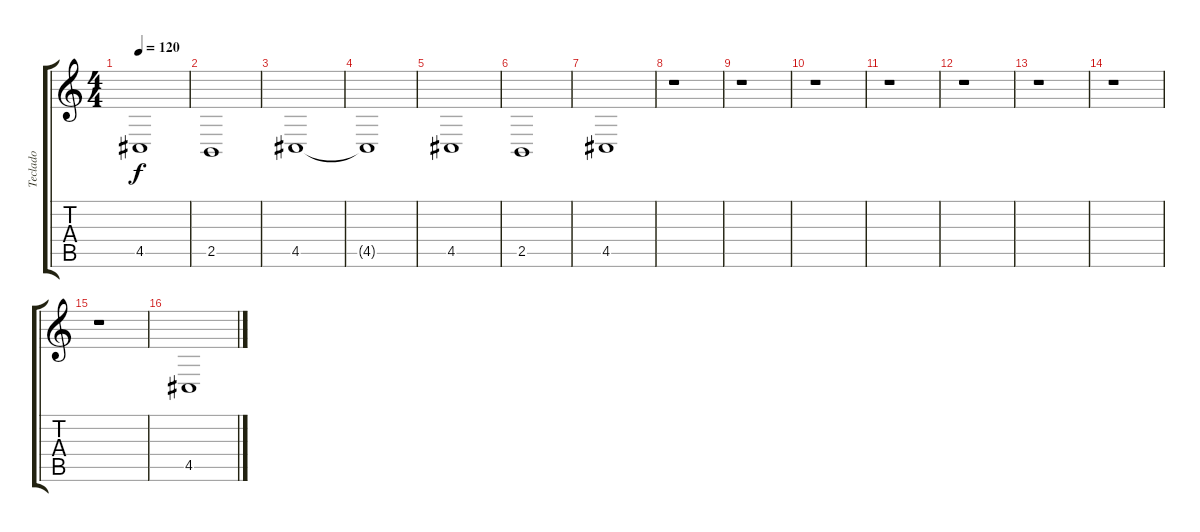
\track ("Teclado" "Teclado") {instrument voiceoohs}
\staff {score tabs}
\tuning (E4 B3 G3 D3 A2 E2) {hide}
\ts (4 4)
\tempo 120
\clef g2
\ks c
4.5.1{dy f} |
2.5.1 |
4.5.1 |
4.5{t}.1 |
4.5.1 |
2.5.1 |
4.5.1 |
r.1 |
r.1 |
r.1 |
r.1 |
r.1 |
r.1 |
r.1 |
r.1 |
4.5.1
